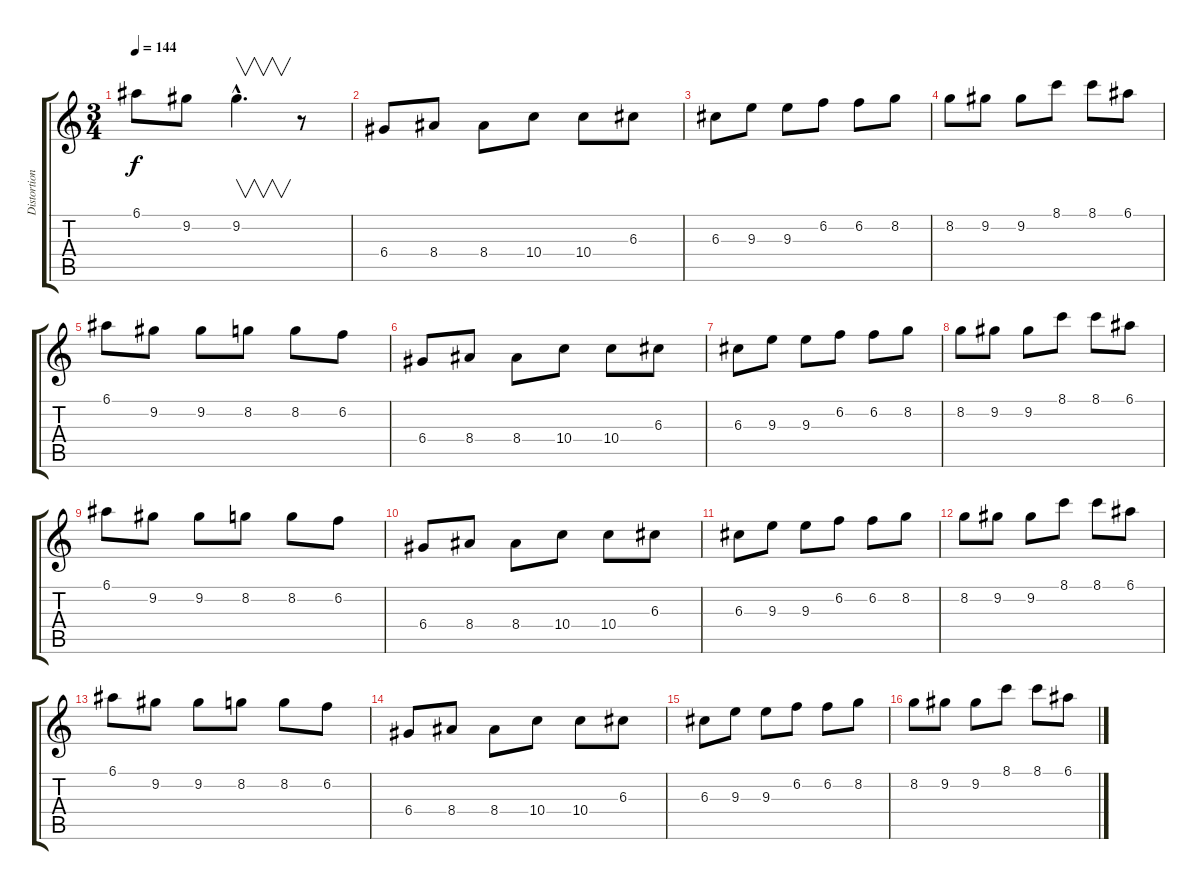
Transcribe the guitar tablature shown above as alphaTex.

\track ("Distortion Guitar" "Distortion") {instrument distortionguitar}
\staff {score tabs}
\tuning (E4 B3 G3 D3 A2 E2) {hide}
\ts (3 4)
\tempo 144
\clef g2
\ks c
6.1.8{dy f} 9.2.8 9.2{hac}.4{v d} r.8 |
6.4.8 8.4.8 8.4.8 10.4.8 10.4.8 6.3.8 |
6.3.8 9.3.8 9.3.8 6.2.8 6.2.8 8.2.8 |
8.2.8 9.2.8 9.2.8 8.1.8 8.1.8 6.1.8 |
6.1.8 9.2.8 9.2.8 8.2.8 8.2.8 6.2.8 |
6.4.8 8.4.8 8.4.8 10.4.8 10.4.8 6.3.8 |
6.3.8 9.3.8 9.3.8 6.2.8 6.2.8 8.2.8 |
8.2.8 9.2.8 9.2.8 8.1.8 8.1.8 6.1.8 |
6.1.8 9.2.8 9.2.8 8.2.8 8.2.8 6.2.8 |
6.4.8 8.4.8 8.4.8 10.4.8 10.4.8 6.3.8 |
6.3.8 9.3.8 9.3.8 6.2.8 6.2.8 8.2.8 |
8.2.8 9.2.8 9.2.8 8.1.8 8.1.8 6.1.8 |
6.1.8 9.2.8 9.2.8 8.2.8 8.2.8 6.2.8 |
6.4.8 8.4.8 8.4.8 10.4.8 10.4.8 6.3.8 |
6.3.8 9.3.8 9.3.8 6.2.8 6.2.8 8.2.8 |
8.2.8 9.2.8 9.2.8 8.1.8 8.1.8 6.1.8
